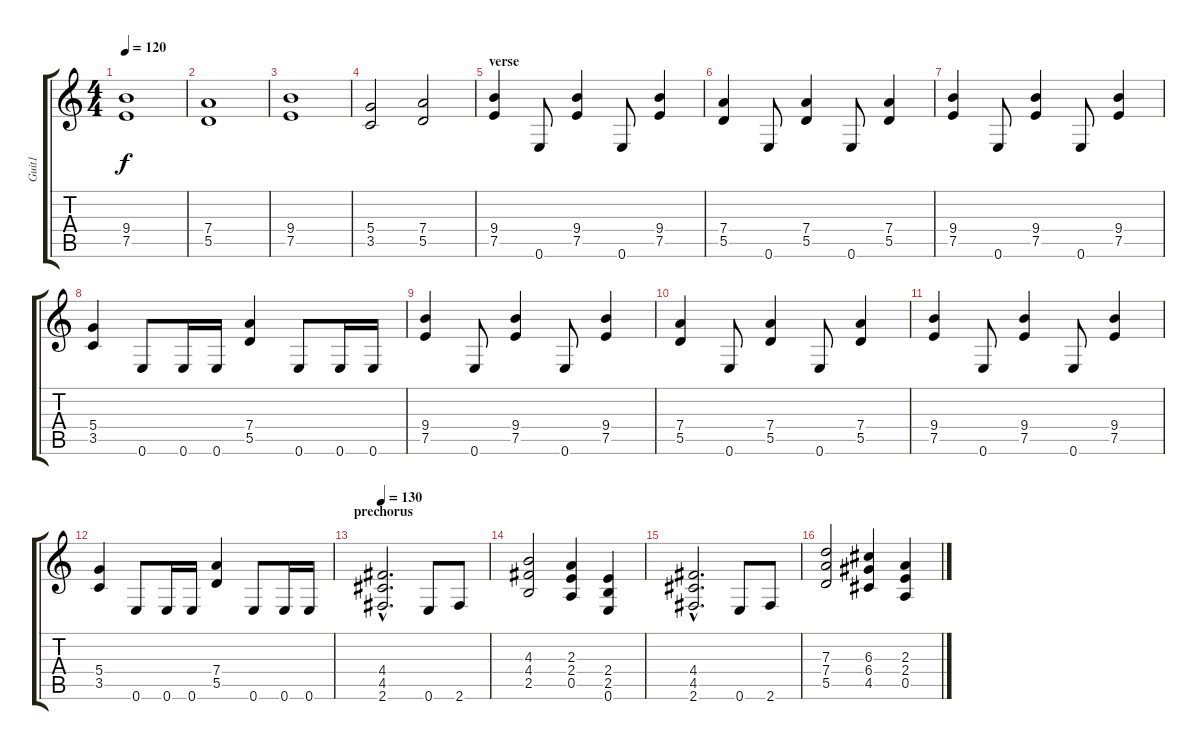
\track ("Guit1" "Guit1") {instrument overdrivenguitar}
\staff {score tabs}
\tuning (E4 B3 G3 D3 A2 E2) {hide}
\ts (4 4)
\tempo 120
\clef g2
\ks c
(9.4 7.5).1{dy f} |
(7.4 5.5).1 |
(9.4 7.5).1 |
(5.4 3.5).2 (7.4 5.5).2 |
\section ("" "verse")
(9.4 7.5).4 0.6.8 (9.4 7.5).4 0.6.8 (9.4 7.5).4 |
(7.4 5.5).4 0.6.8 (7.4 5.5).4 0.6.8 (7.4 5.5).4 |
(9.4 7.5).4 0.6.8 (9.4 7.5).4 0.6.8 (9.4 7.5).4 |
(5.4 3.5).4 0.6.8 0.6.16 0.6.16 (7.4 5.5).4 0.6.8 0.6.16 0.6.16 |
(9.4 7.5).4 0.6.8 (9.4 7.5).4 0.6.8 (9.4 7.5).4 |
(7.4 5.5).4 0.6.8 (7.4 5.5).4 0.6.8 (7.4 5.5).4 |
(9.4 7.5).4 0.6.8 (9.4 7.5).4 0.6.8 (9.4 7.5).4 |
(5.4 3.5).4 0.6.8 0.6.16 0.6.16 (7.4 5.5).4 0.6.8 0.6.16 0.6.16 |
\section ("" "prechorus")
\tempo 130
(4.4{hac} 4.5{hac} 2.6{hac}).2{d} 0.6.8 2.6.8 |
(4.3 4.4 2.5).2 (2.3 2.4 0.5).4 (2.4 2.5 0.6).4 |
(4.4{hac} 4.5{hac} 2.6{hac}).2{d} 0.6.8 2.6.8 |
(7.3 7.4 5.5).2 (6.3 6.4 4.5).4 (2.3 2.4 0.5).4
